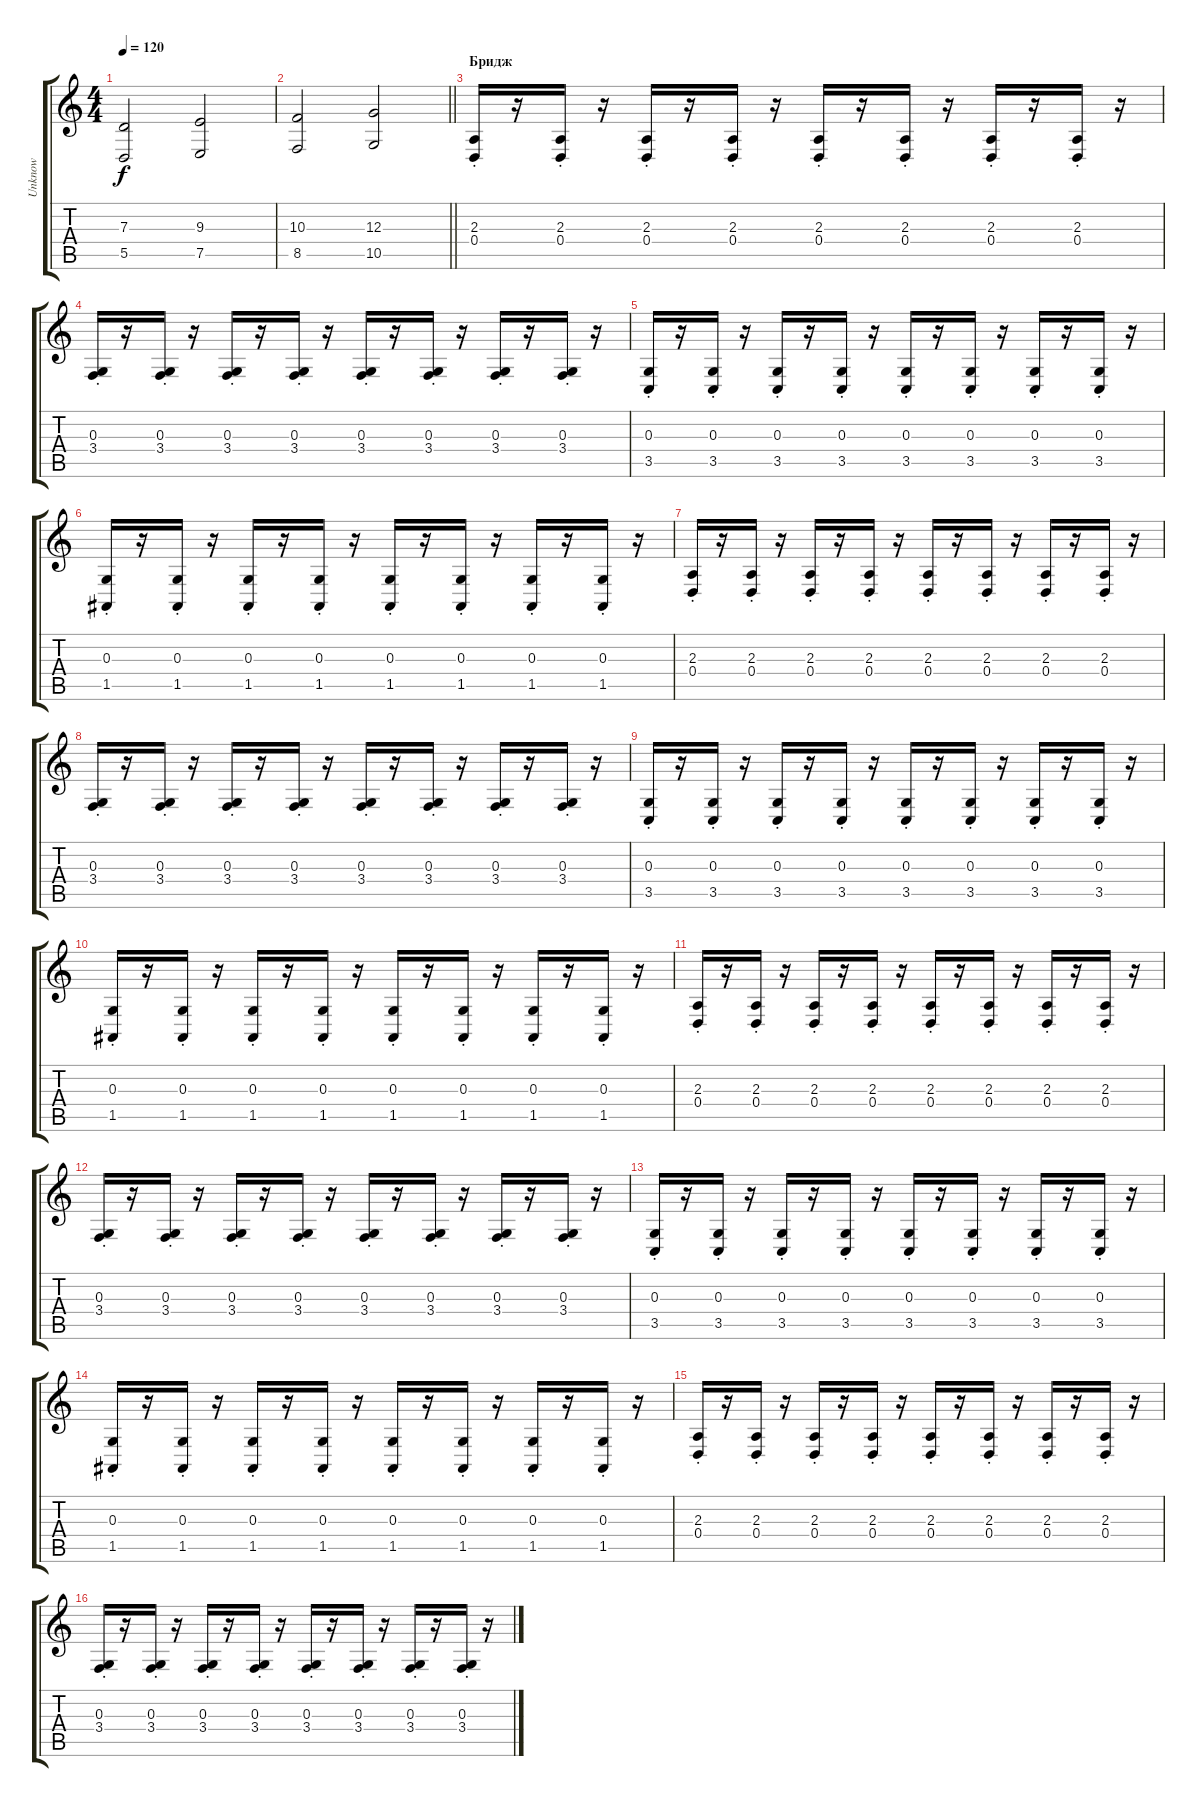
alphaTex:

\track ("Unknow" "Unknow") {instrument tremolostrings bank 10}
\staff {score tabs}
\tuning (E4 B3 G3 D3 A2 E2) {hide}
\ts (4 4)
\tempo 120
\clef g2
\ks c
(7.3 5.5).2{dy f} (9.3 7.5).2 |
\barLineRight lightlight
(10.3 8.5).2 (12.3 10.5).2 |
\section ("" "Бридж")
(2.3{st} 0.4{st}).16 r.16 (2.3{st} 0.4{st}).16 r.16 (2.3{st} 0.4{st}).16 r.16 (2.3{st} 0.4{st}).16 r.16 (2.3{st} 0.4{st}).16 r.16 (2.3{st} 0.4{st}).16 r.16 (2.3{st} 0.4{st}).16 r.16 (2.3{st} 0.4{st}).16 r.16 |
(0.3{st} 3.4{st}).16 r.16 (0.3{st} 3.4{st}).16 r.16 (0.3{st} 3.4{st}).16 r.16 (0.3{st} 3.4{st}).16 r.16 (0.3{st} 3.4{st}).16 r.16 (0.3{st} 3.4{st}).16 r.16 (0.3{st} 3.4{st}).16 r.16 (0.3{st} 3.4{st}).16 r.16 |
(0.3{st} 3.5{st}).16 r.16 (0.3{st} 3.5{st}).16 r.16 (0.3{st} 3.5{st}).16 r.16 (0.3{st} 3.5{st}).16 r.16 (0.3{st} 3.5{st}).16 r.16 (0.3{st} 3.5{st}).16 r.16 (0.3{st} 3.5{st}).16 r.16 (0.3{st} 3.5{st}).16 r.16 |
(0.3{st} 1.5{st}).16 r.16 (0.3{st} 1.5{st}).16 r.16 (0.3{st} 1.5{st}).16 r.16 (0.3{st} 1.5{st}).16 r.16 (0.3{st} 1.5{st}).16 r.16 (0.3{st} 1.5{st}).16 r.16 (0.3{st} 1.5{st}).16 r.16 (0.3{st} 1.5{st}).16 r.16 |
(2.3{st} 0.4{st}).16 r.16 (2.3{st} 0.4{st}).16 r.16 (2.3{st} 0.4{st}).16 r.16 (2.3{st} 0.4{st}).16 r.16 (2.3{st} 0.4{st}).16 r.16 (2.3{st} 0.4{st}).16 r.16 (2.3{st} 0.4{st}).16 r.16 (2.3{st} 0.4{st}).16 r.16 |
(0.3{st} 3.4{st}).16 r.16 (0.3{st} 3.4{st}).16 r.16 (0.3{st} 3.4{st}).16 r.16 (0.3{st} 3.4{st}).16 r.16 (0.3{st} 3.4{st}).16 r.16 (0.3{st} 3.4{st}).16 r.16 (0.3{st} 3.4{st}).16 r.16 (0.3{st} 3.4{st}).16 r.16 |
(0.3{st} 3.5{st}).16 r.16 (0.3{st} 3.5{st}).16 r.16 (0.3{st} 3.5{st}).16 r.16 (0.3{st} 3.5{st}).16 r.16 (0.3{st} 3.5{st}).16 r.16 (0.3{st} 3.5{st}).16 r.16 (0.3{st} 3.5{st}).16 r.16 (0.3{st} 3.5{st}).16 r.16 |
(0.3{st} 1.5{st}).16 r.16 (0.3{st} 1.5{st}).16 r.16 (0.3{st} 1.5{st}).16 r.16 (0.3{st} 1.5{st}).16 r.16 (0.3{st} 1.5{st}).16 r.16 (0.3{st} 1.5{st}).16 r.16 (0.3{st} 1.5{st}).16 r.16 (0.3{st} 1.5{st}).16 r.16 |
(2.3{st} 0.4{st}).16 r.16 (2.3{st} 0.4{st}).16 r.16 (2.3{st} 0.4{st}).16 r.16 (2.3{st} 0.4{st}).16 r.16 (2.3{st} 0.4{st}).16 r.16 (2.3{st} 0.4{st}).16 r.16 (2.3{st} 0.4{st}).16 r.16 (2.3{st} 0.4{st}).16 r.16 |
(0.3{st} 3.4{st}).16 r.16 (0.3{st} 3.4{st}).16 r.16 (0.3{st} 3.4{st}).16 r.16 (0.3{st} 3.4{st}).16 r.16 (0.3{st} 3.4{st}).16 r.16 (0.3{st} 3.4{st}).16 r.16 (0.3{st} 3.4{st}).16 r.16 (0.3{st} 3.4{st}).16 r.16 |
(0.3{st} 3.5{st}).16 r.16 (0.3{st} 3.5{st}).16 r.16 (0.3{st} 3.5{st}).16 r.16 (0.3{st} 3.5{st}).16 r.16 (0.3{st} 3.5{st}).16 r.16 (0.3{st} 3.5{st}).16 r.16 (0.3{st} 3.5{st}).16 r.16 (0.3{st} 3.5{st}).16 r.16 |
(0.3{st} 1.5{st}).16 r.16 (0.3{st} 1.5{st}).16 r.16 (0.3{st} 1.5{st}).16 r.16 (0.3{st} 1.5{st}).16 r.16 (0.3{st} 1.5{st}).16 r.16 (0.3{st} 1.5{st}).16 r.16 (0.3{st} 1.5{st}).16 r.16 (0.3{st} 1.5{st}).16 r.16 |
(2.3{st} 0.4{st}).16 r.16 (2.3{st} 0.4{st}).16 r.16 (2.3{st} 0.4{st}).16 r.16 (2.3{st} 0.4{st}).16 r.16 (2.3{st} 0.4{st}).16 r.16 (2.3{st} 0.4{st}).16 r.16 (2.3{st} 0.4{st}).16 r.16 (2.3{st} 0.4{st}).16 r.16 |
(0.3{st} 3.4{st}).16 r.16 (0.3{st} 3.4{st}).16 r.16 (0.3{st} 3.4{st}).16 r.16 (0.3{st} 3.4{st}).16 r.16 (0.3{st} 3.4{st}).16 r.16 (0.3{st} 3.4{st}).16 r.16 (0.3{st} 3.4{st}).16 r.16 (0.3{st} 3.4{st}).16 r.16
